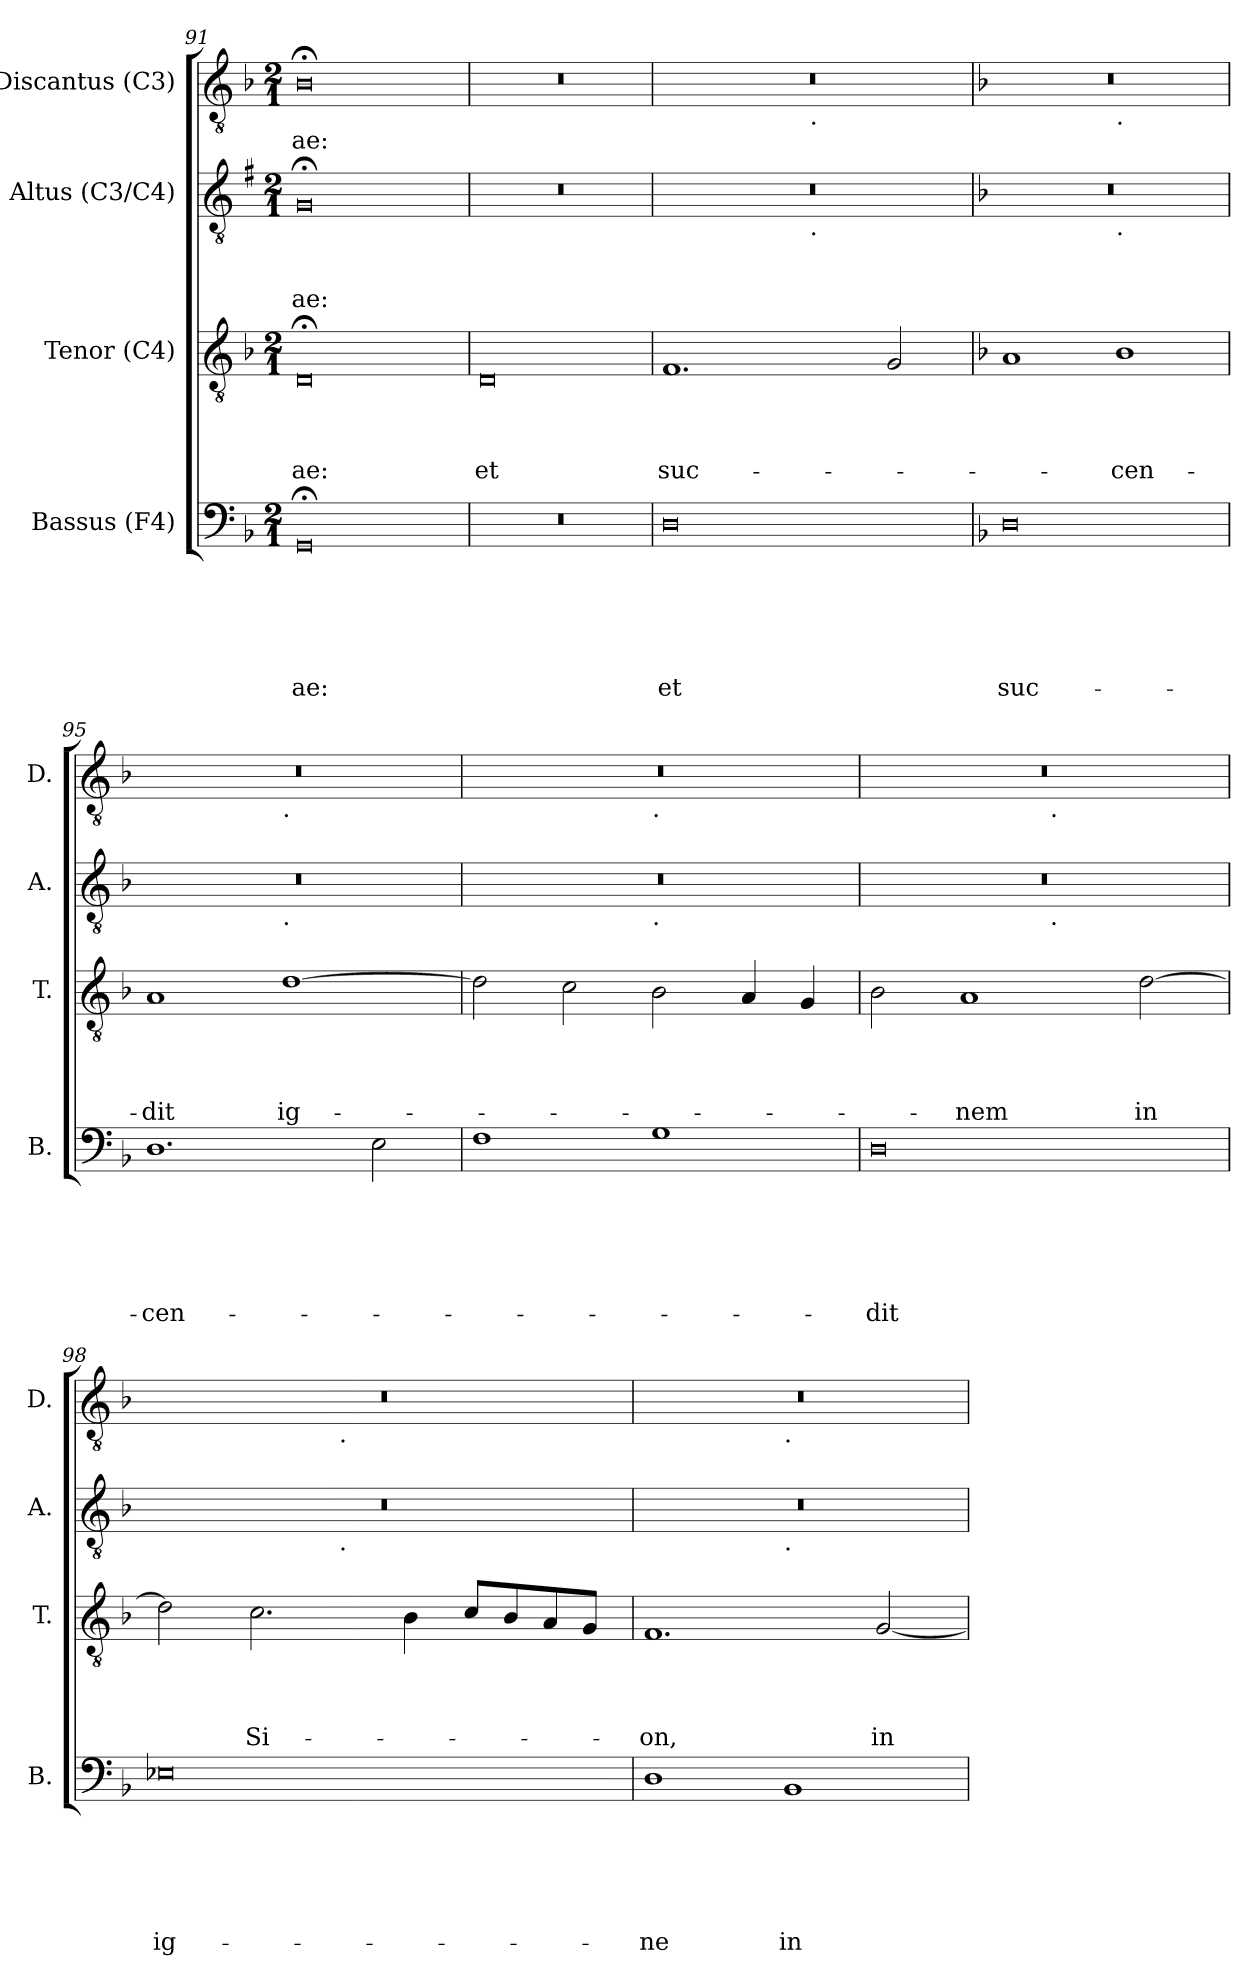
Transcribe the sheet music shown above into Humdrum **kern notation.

**kern	**text	**text	**text	**text	**text	**text	**kern	**text	**text	**text	**text	**kern	**text	**text	**text	**kern	**text
*part4	*part4	*part4	*part4	*part4	*part4	*part4	*part3	*part3	*part3	*part3	*part3	*part2	*part2	*part2	*part2	*part1	*part1
*staff4	*staff4	*staff4	*staff4	*staff4	*staff4	*staff4	*staff3	*staff3	*staff3	*staff3	*staff3	*staff2	*staff2	*staff2	*staff2	*staff1	*staff1
*I"Bassus (F4)	*	*	*	*	*	*	*I"Tenor (C4)	*	*	*	*	*I"Altus (C3/C4)	*	*	*	*I"Discantus (C3)	*
*I'B.	*	*	*	*	*	*	*I'T.	*	*	*	*	*I'A.	*	*	*	*I'D.	*
*clefF4	*	*	*	*	*	*	*clefGv2	*	*	*	*	*clefGv2	*	*	*	*clefGv2	*
*k[b-]	*	*	*	*	*	*	*k[b-]	*	*	*	*	*k[f#]	*	*	*	*k[b-]	*
*F:	*	*	*	*	*	*	*F:	*	*	*	*	*G:	*	*	*	*F:	*
*M2/1	*	*	*	*	*	*	*M2/1	*	*	*	*	*M2/1	*	*	*	*M2/1	*
=91	=91	=91	=91	=91	=91	=91	=91	=91	=91	=91	=91	=91	=91	=91	=91	=91	=91
!	!	!	!	!	!	!LO:LY:b	!	!	!	!	!LO:LY:b	!	!	!	!LO:LY:b	!	!LO:LY:b
0GG;	.	.	.	.	.	-ae:	0D;	.	.	.	-ae:	0G;	.	.	-ae:	0B-;<	-ae:
=92	=92	=92	=92	=92	=92	=92	=92	=92	=92	=92	=92	=92	=92	=92	=92	=92	=92
!	!	!	!	!	!	!	!	!	!	!	!LO:LY:b:rj	!	!	!	!	!	!
0r	.	.	.	.	.	.	0D	.	.	.	et	0r	.	.	.	0r	.
=93	=93	=93	=93	=93	=93	=93	=93	=93	=93	=93	=93	=93	=93	=93	=93	=93	=93
!	!	!	!	!	!	!LO:LY:b:rj	!	!	!	!	!LO:LY:b	!	!	!	!	!	!
*	*	*	*	*	*	*	*	*	*	*	*	*^	*	*	*	*^	*
0D	.	.	.	.	.	et	1.F	.	.	.	suc-	0r	2ryy	.	.	.	0r	2ryy	.
.	.	.	.	.	.	.	.	.	.	.	.	.	4...ryy	.	.	.	.	4...ryy	.
!	!	!	!	!	!	!	!	!	!	!	!	!	!	!	!	!	!	!LO:TX:b:t=.	!
!	!	!	!	!	!	!	!	!	!	!	!	!	!LO:TX:b:t=.	!	!	!	!	!	!
.	.	.	.	.	.	.	.	.	.	.	.	.	1ryy	.	.	.	.	1ryy	.
.	.	.	.	.	.	.	2G/	.	.	.	.	.	.	.	.	.	.	.	.
.	.	.	.	.	.	.	.	.	.	.	.	.	32ryy	.	.	.	.	32ryy	.
!!LO:LB:g=z	!!
=94	=94	=94	=94	=94	=94	=94	=94	=94	=94	=94	=94	=94	=94	=94	=94	=94	=94	=94	=94
*	*	*	*	*	*	*	*	*	*	*	*	*k[b-]	*	*	*	*	*	*	*
*	*	*	*	*	*	*	*	*	*	*	*	*F:	*	*	*	*	*	*	*
!	!	!	!	!	!	!LO:LY:b	!	!	!	!	!	!	!	!	!	!	!	!	!
0D	.	.	.	.	.	suc-	1A	.	.	.	.	0r	1ryy	.	.	.	0r	1ryy	.
!	!	!	!	!	!	!	!	!	!	!	!	!	!	!	!	!	!	!LO:TX:b:t=.	!
!	!	!	!	!	!	!	!	!	!	!	!	!	!LO:TX:b:t=.	!	!	!	!	!	!
!	!	!	!	!	!	!	!	!	!	!	!LO:LY:b	!	!	!	!	!	!	!	!
.	.	.	.	.	.	.	1B-	.	.	.	-cen-	.	1ryy	.	.	.	.	1ryy	.
=95	=95	=95	=95	=95	=95	=95	=95	=95	=95	=95	=95	=95	=95	=95	=95	=95	=95	=95	=95
!	!	!	!	!	!	!LO:LY:b	!	!	!	!	!LO:LY:b	!	!	!	!	!	!	!	!
1.D	.	.	.	.	.	-cen-	1A	.	.	.	-dit	0r	1ryy	.	.	.	0r	1ryy	.
!	!	!	!	!	!	!	!	!	!	!	!	!	!	!	!	!	!	!LO:TX:b:t=.	!
!	!	!	!	!	!	!	!	!	!	!	!	!	!LO:TX:b:t=.	!	!	!	!	!	!
!	!	!	!	!	!	!	!	!	!	!	!LO:LY:b	!	!	!	!	!	!	!	!
.	.	.	.	.	.	.	[>1d	.	.	.	ig-	.	1ryy	.	.	.	.	1ryy	.
2E\	.	.	.	.	.	.	.	.	.	.	.	.	.	.	.	.	.	.	.
=96	=96	=96	=96	=96	=96	=96	=96	=96	=96	=96	=96	=96	=96	=96	=96	=96	=96	=96	=96
1F	.	.	.	.	.	.	2d\]	.	.	.	.	0r	1ryy	.	.	.	0r	1ryy	.
.	.	.	.	.	.	.	2c\	.	.	.	.	.	.	.	.	.	.	.	.
!	!	!	!	!	!	!	!	!	!	!	!	!	!	!	!	!	!	!LO:TX:b:t=.	!
!	!	!	!	!	!	!	!	!	!	!	!	!	!LO:TX:b:t=.	!	!	!	!	!	!
1G	.	.	.	.	.	.	2B-\	.	.	.	.	.	1ryy	.	.	.	.	1ryy	.
.	.	.	.	.	.	.	4A/	.	.	.	.	.	.	.	.	.	.	.	.
.	.	.	.	.	.	.	4G/	.	.	.	.	.	.	.	.	.	.	.	.
=97	=97	=97	=97	=97	=97	=97	=97	=97	=97	=97	=97	=97	=97	=97	=97	=97	=97	=97	=97
!	!	!	!	!	!	!LO:LY:b:rj	!	!	!	!	!	!	!	!	!	!	!	!	!
0D	.	.	.	.	.	-dit	2B-\	.	.	.	.	0r	1ryy	.	.	.	0r	1ryy	.
!	!	!	!	!	!	!	!	!	!	!	!LO:LY:b	!	!	!	!	!	!	!	!
.	.	.	.	.	.	.	1A	.	.	.	-nem	.	.	.	.	.	.	.	.
!	!	!	!	!	!	!	!	!	!	!	!	!	!	!	!	!	!	!LO:TX:b:t=.	!
!	!	!	!	!	!	!	!	!	!	!	!	!	!LO:TX:b:t=.	!	!	!	!	!	!
.	.	.	.	.	.	.	.	.	.	.	.	.	1ryy	.	.	.	.	1ryy	.
!	!	!	!	!	!	!	!	!	!	!	!LO:LY:b	!	!	!	!	!	!	!	!
.	.	.	.	.	.	.	[>2d\	.	.	.	in	.	.	.	.	.	.	.	.
=98	=98	=98	=98	=98	=98	=98	=98	=98	=98	=98	=98	=98	=98	=98	=98	=98	=98	=98	=98
!	!	!	!	!	!	!LO:LY:b:rj	!	!	!	!	!	!	!	!	!	!	!	!	!
0E-X	.	.	.	.	.	ig-	2d\]	.	.	.	.	0r	2ryy	.	.	.	0r	2ryy	.
!	!	!	!	!	!	!	!	!	!	!	!LO:LY:b	!	!	!	!	!	!	!	!
.	.	.	.	.	.	.	2.c\	.	.	.	Si-	.	4...ryy	.	.	.	.	4...ryy	.
!	!	!	!	!	!	!	!	!	!	!	!	!	!	!	!	!	!	!LO:TX:b:t=.	!
!	!	!	!	!	!	!	!	!	!	!	!	!	!LO:TX:b:t=.	!	!	!	!	!	!
.	.	.	.	.	.	.	.	.	.	.	.	.	1ryy	.	.	.	.	1ryy	.
.	.	.	.	.	.	.	4B-\	.	.	.	.	.	.	.	.	.	.	.	.
.	.	.	.	.	.	.	8c/L	.	.	.	.	.	.	.	.	.	.	.	.
.	.	.	.	.	.	.	8B-/	.	.	.	.	.	.	.	.	.	.	.	.
.	.	.	.	.	.	.	8A/	.	.	.	.	.	.	.	.	.	.	.	.
.	.	.	.	.	.	.	8G/J	.	.	.	.	.	.	.	.	.	.	.	.
.	.	.	.	.	.	.	.	.	.	.	.	.	32ryy	.	.	.	.	32ryy	.
!!LO:LB:g=z	!!
=99	=99	=99	=99	=99	=99	=99	=99	=99	=99	=99	=99	=99	=99	=99	=99	=99	=99	=99	=99
!	!	!	!	!	!	!LO:LY:b	!	!	!	!	!LO:LY:b	!	!	!	!	!	!	!	!
1D	.	.	.	.	.	-ne	1.F	.	.	.	-on,	0r	1ryy	.	.	.	0r	1ryy	.
!	!	!	!	!	!	!	!	!	!	!	!	!	!	!	!	!	!	!LO:TX:b:t=.	!
!	!	!	!	!	!	!	!	!	!	!	!	!	!LO:TX:b:t=.	!	!	!	!	!	!
!	!	!	!	!	!	!LO:LY:b	!	!	!	!	!	!	!	!	!	!	!	!	!
1BB-	.	.	.	.	.	in	.	.	.	.	.	.	1ryy	.	.	.	.	1ryy	.
!	!	!	!	!	!	!	!	!	!	!	!LO:LY:b	!	!	!	!	!	!	!	!
.	.	.	.	.	.	.	[<2G/	.	.	.	in	.	.	.	.	.	.	.	.
*	*	*	*	*	*	*	*	*	*	*	*	*v	*v	*	*	*	*	*	*
*	*	*	*	*	*	*	*	*	*	*	*	*	*	*	*	*v	*v	*
=	=	=	=	=	=	=	=	=	=	=	=	=	=	=	=	=	=
*-	*-	*-	*-	*-	*-	*-	*-	*-	*-	*-	*-	*-	*-	*-	*-	*-	*-
